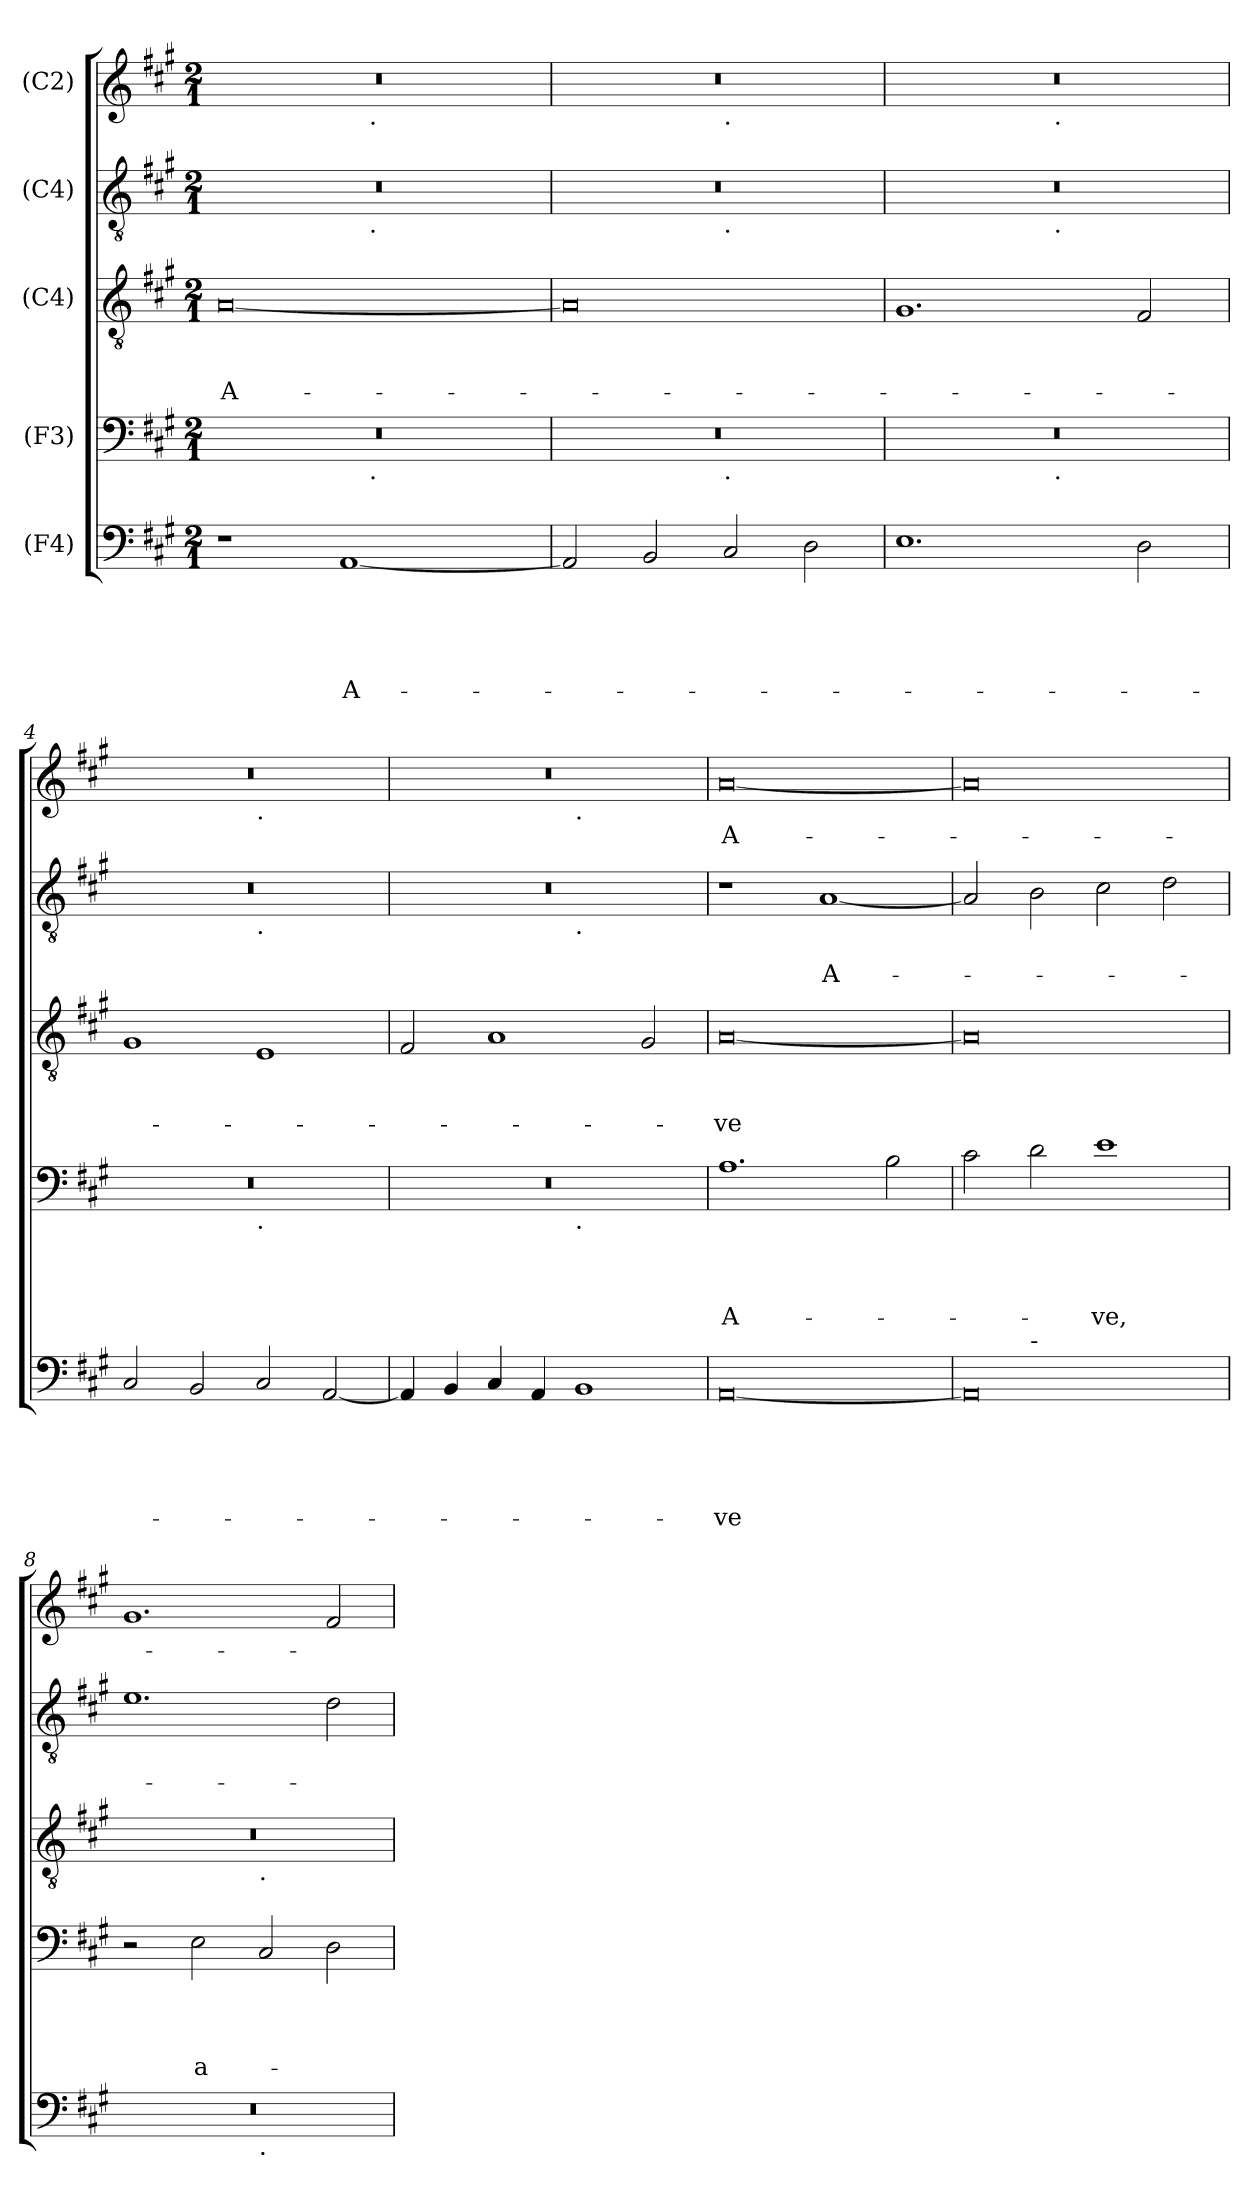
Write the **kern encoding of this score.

**kern	**text	**text	**text	**text	**text	**kern	**text	**text	**text	**text	**kern	**text	**text	**text	**kern	**text	**text	**kern	**text
*part5	*part5	*part5	*part5	*part5	*part5	*part4	*part4	*part4	*part4	*part4	*part3	*part3	*part3	*part3	*part2	*part2	*part2	*part1	*part1
*staff5	*staff5	*staff5	*staff5	*staff5	*staff5	*staff4	*staff4	*staff4	*staff4	*staff4	*staff3	*staff3	*staff3	*staff3	*staff2	*staff2	*staff2	*staff1	*staff1
*I"(F4)	*	*	*	*	*	*I"(F3)	*	*	*	*	*I"(C4)	*	*	*	*I"(C4)	*	*	*I"(C2)	*
*clefF4	*	*	*	*	*	*clefF4	*	*	*	*	*clefGv2	*	*	*	*clefGv2	*	*	*clefG2	*
*k[f#c#g#]	*	*	*	*	*	*k[f#c#g#]	*	*	*	*	*k[f#c#g#]	*	*	*	*k[f#c#g#]	*	*	*k[f#c#g#]	*
*A:	*	*	*	*	*	*A:	*	*	*	*	*A:	*	*	*	*A:	*	*	*A:	*
*M2/1	*	*	*	*	*	*M2/1	*	*	*	*	*M2/1	*	*	*	*M2/1	*	*	*M2/1	*
=1	=1	=1	=1	=1	=1	=1	=1	=1	=1	=1	=1	=1	=1	=1	=1	=1	=1	=1	=1
!	!	!	!	!	!	!	!	!	!	!	!	!	!	!LO:LY:b:rj	!	!	!	!	!
*	*	*	*	*	*	*^	*	*	*	*	*	*	*	*	*^	*	*	*^	*
1r	.	.	.	.	.	0r	1ryy	.	.	.	.	[<0A	.	.	A-	0r	1ryy	.	.	0r	1ryy	.
!	!	!	!	!	!LO:LY:b	!	!	!	!	!	!	!	!	!	!	!	!	!	!	!	!	!
[<1AA	.	.	.	.	A-	.	16.ryy	.	.	.	.	.	.	.	.	.	16.ryy	.	.	.	16.ryy	.
!	!	!	!	!	!	!	!	!	!	!	!	!	!	!	!	!	!	!	!	!	!LO:TX:b:t=.	!
!	!	!	!	!	!	!	!	!	!	!	!	!	!	!	!	!	!LO:TX:b:t=.	!	!	!	!	!
!	!	!	!	!	!	!	!LO:TX:b:t=.	!	!	!	!	!	!	!	!	!	!	!	!	!	!	!
.	.	.	.	.	.	.	2ryy	.	.	.	.	.	.	.	.	.	2ryy	.	.	.	2ryy	.
.	.	.	.	.	.	.	4ryy	.	.	.	.	.	.	.	.	.	4ryy	.	.	.	4ryy	.
.	.	.	.	.	.	.	8ryy	.	.	.	.	.	.	.	.	.	8ryy	.	.	.	8ryy	.
.	.	.	.	.	.	.	32ryy	.	.	.	.	.	.	.	.	.	32ryy	.	.	.	32ryy	.
=2	=2	=2	=2	=2	=2	=2	=2	=2	=2	=2	=2	=2	=2	=2	=2	=2	=2	=2	=2	=2	=2	=2
2AA/]	.	.	.	.	.	0r	1ryy	.	.	.	.	0A]	.	.	.	0r	1ryy	.	.	0r	1ryy	.
2BB/	.	.	.	.	.	.	.	.	.	.	.	.	.	.	.	.	.	.	.	.	.	.
!	!	!	!	!	!	!	!	!	!	!	!	!	!	!	!	!	!	!	!	!	!LO:TX:b:t=.	!
!	!	!	!	!	!	!	!	!	!	!	!	!	!	!	!	!	!LO:TX:b:t=.	!	!	!	!	!
!	!	!	!	!	!	!	!LO:TX:b:t=.	!	!	!	!	!	!	!	!	!	!	!	!	!	!	!
2C#/	.	.	.	.	.	.	1ryy	.	.	.	.	.	.	.	.	.	1ryy	.	.	.	1ryy	.
2D\	.	.	.	.	.	.	.	.	.	.	.	.	.	.	.	.	.	.	.	.	.	.
=3	=3	=3	=3	=3	=3	=3	=3	=3	=3	=3	=3	=3	=3	=3	=3	=3	=3	=3	=3	=3	=3	=3
1.E	.	.	.	.	.	0r	2ryy	.	.	.	.	1.G#	.	.	.	0r	2ryy	.	.	0r	2ryy	.
.	.	.	.	.	.	.	4...ryy	.	.	.	.	.	.	.	.	.	4...ryy	.	.	.	4...ryy	.
!	!	!	!	!	!	!	!	!	!	!	!	!	!	!	!	!	!	!	!	!	!LO:TX:b:t=.	!
!	!	!	!	!	!	!	!	!	!	!	!	!	!	!	!	!	!LO:TX:b:t=.	!	!	!	!	!
!	!	!	!	!	!	!	!LO:TX:b:t=.	!	!	!	!	!	!	!	!	!	!	!	!	!	!	!
.	.	.	.	.	.	.	1ryy	.	.	.	.	.	.	.	.	.	1ryy	.	.	.	1ryy	.
2D\	.	.	.	.	.	.	.	.	.	.	.	2F#/	.	.	.	.	.	.	.	.	.	.
.	.	.	.	.	.	.	32ryy	.	.	.	.	.	.	.	.	.	32ryy	.	.	.	32ryy	.
=4	=4	=4	=4	=4	=4	=4	=4	=4	=4	=4	=4	=4	=4	=4	=4	=4	=4	=4	=4	=4	=4	=4
2C#/	.	.	.	.	.	0r	1ryy	.	.	.	.	1G#	.	.	.	0r	1ryy	.	.	0r	1ryy	.
2BB/	.	.	.	.	.	.	.	.	.	.	.	.	.	.	.	.	.	.	.	.	.	.
!	!	!	!	!	!	!	!	!	!	!	!	!	!	!	!	!	!	!	!	!	!LO:TX:b:t=.	!
!	!	!	!	!	!	!	!	!	!	!	!	!	!	!	!	!	!LO:TX:b:t=.	!	!	!	!	!
!	!	!	!	!	!	!	!LO:TX:b:t=.	!	!	!	!	!	!	!	!	!	!	!	!	!	!	!
2C#/	.	.	.	.	.	.	1ryy	.	.	.	.	1E	.	.	.	.	1ryy	.	.	.	1ryy	.
[<2AA/	.	.	.	.	.	.	.	.	.	.	.	.	.	.	.	.	.	.	.	.	.	.
=5	=5	=5	=5	=5	=5	=5	=5	=5	=5	=5	=5	=5	=5	=5	=5	=5	=5	=5	=5	=5	=5	=5
4AA/]	.	.	.	.	.	0r	1ryy	.	.	.	.	2F#/	.	.	.	0r	1ryy	.	.	0r	1ryy	.
4BB/	.	.	.	.	.	.	.	.	.	.	.	.	.	.	.	.	.	.	.	.	.	.
4C#/	.	.	.	.	.	.	.	.	.	.	.	1A	.	.	.	.	.	.	.	.	.	.
4AA/	.	.	.	.	.	.	.	.	.	.	.	.	.	.	.	.	.	.	.	.	.	.
!	!	!	!	!	!	!	!	!	!	!	!	!	!	!	!	!	!	!	!	!	!LO:TX:b:t=.	!
!	!	!	!	!	!	!	!	!	!	!	!	!	!	!	!	!	!LO:TX:b:t=.	!	!	!	!	!
!	!	!	!	!	!	!	!LO:TX:b:t=.	!	!	!	!	!	!	!	!	!	!	!	!	!	!	!
1BB	.	.	.	.	.	.	1ryy	.	.	.	.	.	.	.	.	.	1ryy	.	.	.	1ryy	.
.	.	.	.	.	.	.	.	.	.	.	.	2G#/	.	.	.	.	.	.	.	.	.	.
=6	=6	=6	=6	=6	=6	=6	=6	=6	=6	=6	=6	=6	=6	=6	=6	=6	=6	=6	=6	=6	=6	=6
!	!	!	!	!	!LO:LY:b	!	!	!	!	!	!LO:LY:b	!	!	!	!LO:LY:b	!	!	!	!	!	!	!LO:LY:b:rj
*	*	*	*	*	*	*	*	*	*	*	*	*	*	*	*	*v	*v	*	*	*	*	*
*	*	*	*	*	*	*v	*v	*	*	*	*	*	*	*	*	*	*	*	*v	*v	*
[<0AA	.	.	.	.	-ve	1.A	.	.	.	A-	[<0A	.	.	-ve	1r	.	.	[<0a	A-
!	!	!	!	!	!	!	!	!	!	!	!	!	!	!	!	!	!LO:LY:b	!	!
.	.	.	.	.	.	.	.	.	.	.	.	.	.	.	[<1A	.	A-	.	.
.	.	.	.	.	.	2B\	.	.	.	.	.	.	.	.	.	.	.	.	.
!!LO:LB:g=z
=7	=7	=7	=7	=7	=7	=7	=7	=7	=7	=7	=7	=7	=7	=7	=7	=7	=7	=7	=7
*^	*	*	*	*	*	*	*	*	*	*	*	*	*	*	*	*	*	*	*
0AA]	2ryy	.	.	.	.	.	2c#\	.	.	.	.	0A]	.	.	.	2A/]	.	.	0a]	.
!	!LO:TX:a:t=-	!	!	!	!	!	!	!	!	!	!	!	!	!	!	!	!	!	!	!
.	1.ryy	.	.	.	.	.	2d\	.	.	.	.	.	.	.	.	2B\	.	.	.	.
!	!	!	!	!	!	!	!	!	!	!	!LO:LY:b	!	!	!	!	!	!	!	!	!
.	.	.	.	.	.	.	1e	.	.	.	-ve,	.	.	.	.	2c#\	.	.	.	.
.	.	.	.	.	.	.	.	.	.	.	.	.	.	.	.	2d\	.	.	.	.
=8	=8	=8	=8	=8	=8	=8	=8	=8	=8	=8	=8	=8	=8	=8	=8	=8	=8	=8	=8	=8
*	*	*	*	*	*	*	*	*	*	*	*	*^	*	*	*	*	*	*	*	*
0r	1ryy	.	.	.	.	.	2r	.	.	.	.	0r	1ryy	.	.	.	1.e	.	.	1.g#	.
!	!	!	!	!	!	!	!	!	!	!	!LO:LY:b	!	!	!	!	!	!	!	!	!	!
.	.	.	.	.	.	.	2E\	.	.	.	a-	.	.	.	.	.	.	.	.	.	.
!	!	!	!	!	!	!	!	!	!	!	!	!	!LO:TX:b:t=.	!	!	!	!	!	!	!	!
!	!LO:TX:b:t=.	!	!	!	!	!	!	!	!	!	!	!	!	!	!	!	!	!	!	!	!
.	1ryy	.	.	.	.	.	2C#/	.	.	.	.	.	1ryy	.	.	.	.	.	.	.	.
.	.	.	.	.	.	.	2D\	.	.	.	.	.	.	.	.	.	2d\	.	.	2f#/	.
*v	*v	*	*	*	*	*	*	*	*	*	*	*v	*v	*	*	*	*	*	*	*	*
=	=	=	=	=	=	=	=	=	=	=	=	=	=	=	=	=	=	=	=
*-	*-	*-	*-	*-	*-	*-	*-	*-	*-	*-	*-	*-	*-	*-	*-	*-	*-	*-	*-
